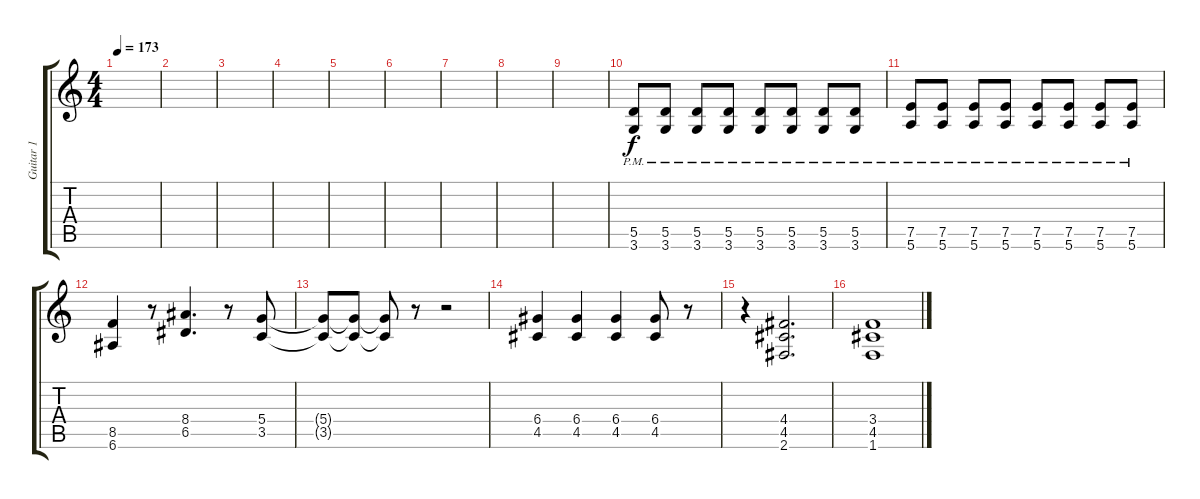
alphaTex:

\track ("Guitar 1" "Guitar 1") {instrument distortionguitar}
\staff {score tabs}
\tuning (E4 B3 G3 D3 A2 E2) {hide}
\ts (4 4)
\tempo 173
\clef g2
\ks c
|
|
|
|
|
|
|
|
|
(5.5{pm} 3.6{pm}).8 (5.5{pm} 3.6{pm}).8 (5.5{pm} 3.6{pm}).8 (5.5{pm} 3.6{pm}).8 (5.5{pm} 3.6{pm}).8 (5.5{pm} 3.6{pm}).8 (5.5{pm} 3.6{pm}).8 (5.5{pm} 3.6{pm}).8 |
(7.5{pm} 5.6{pm}).8 (7.5{pm} 5.6{pm}).8 (7.5{pm} 5.6{pm}).8 (7.5{pm} 5.6{pm}).8 (7.5{pm} 5.6{pm}).8 (7.5{pm} 5.6{pm}).8 (7.5{pm} 5.6{pm}).8 (7.5{pm} 5.6{pm}).8 |
(8.5 6.6).4 r.8 (8.4 6.5).4{d} r.8 (5.4 3.5).8 |
(5.4{t} 3.5{t}).8 (5.4{t} 3.5{t}).8 (5.4{t} 3.5{t}).8 r.8 r.2 |
(6.4 4.5).4 (6.4 4.5).4 (6.4 4.5).4 (6.4 4.5).8 r.8 |
r.4 (4.4 4.5 2.6).2{d} |
(3.4 4.5 1.6).1
